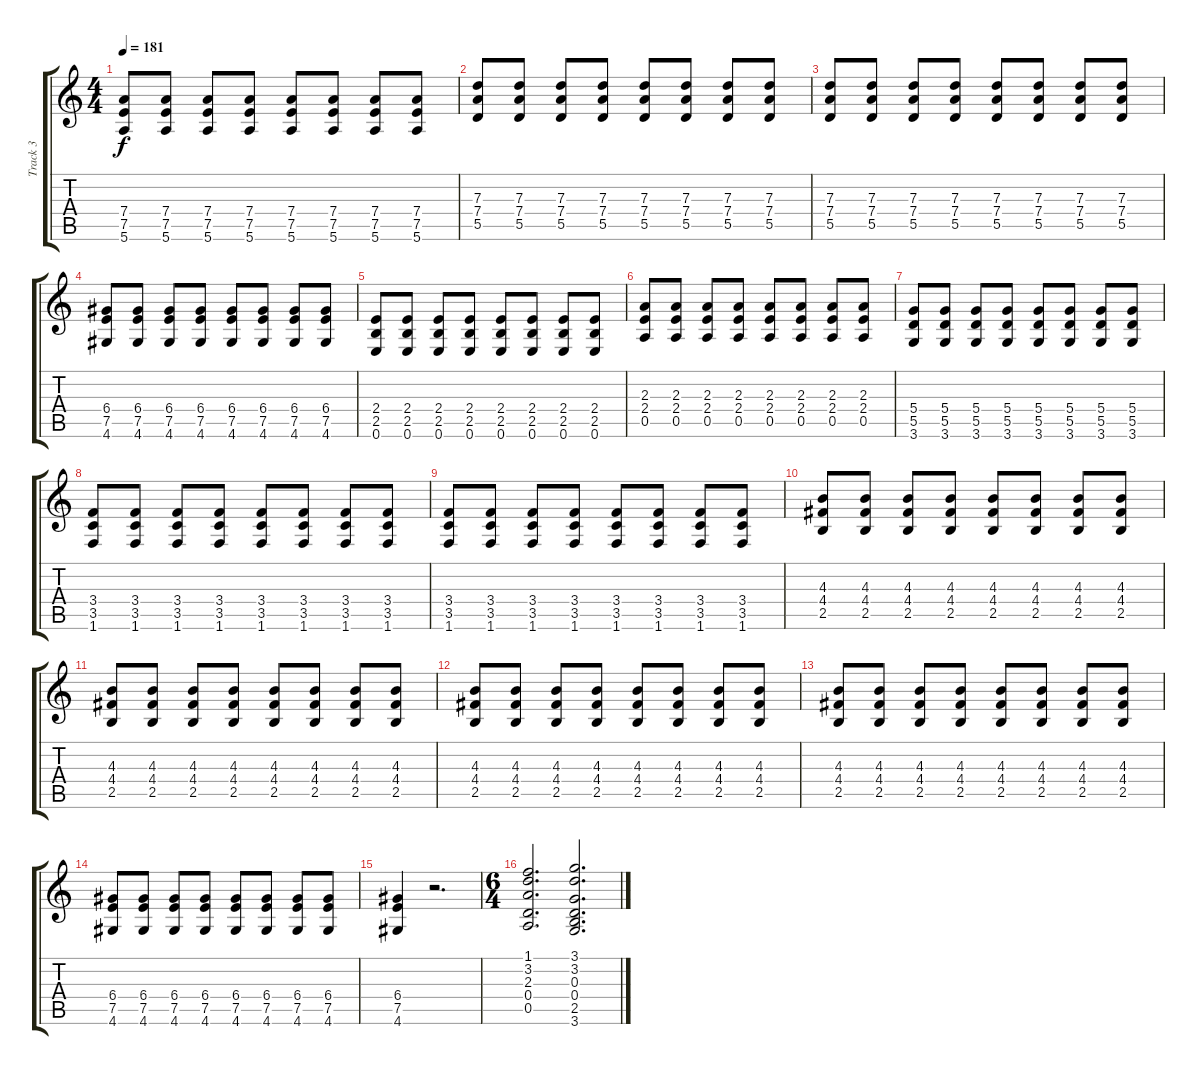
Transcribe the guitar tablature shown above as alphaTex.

\track ("Track 3" "Track 3") {instrument distortionguitar}
\staff {score tabs}
\tuning (E4 B3 G3 D3 A2 E2) {hide}
\ts (4 4)
\tempo 181
\clef g2
\ks c
(7.4 7.5 5.6).8{dy f} (7.4 7.5 5.6).8 (7.4 7.5 5.6).8 (7.4 7.5 5.6).8 (7.4 7.5 5.6).8 (7.4 7.5 5.6).8 (7.4 7.5 5.6).8 (7.4 7.5 5.6).8 |
(7.3 7.4 5.5).8 (7.3 7.4 5.5).8 (7.3 7.4 5.5).8 (7.3 7.4 5.5).8 (7.3 7.4 5.5).8 (7.3 7.4 5.5).8 (7.3 7.4 5.5).8 (7.3 7.4 5.5).8 |
(7.3 7.4 5.5).8 (7.3 7.4 5.5).8 (7.3 7.4 5.5).8 (7.3 7.4 5.5).8 (7.3 7.4 5.5).8 (7.3 7.4 5.5).8 (7.3 7.4 5.5).8 (7.3 7.4 5.5).8 |
(6.4 7.5 4.6).8 (6.4 7.5 4.6).8 (6.4 7.5 4.6).8 (6.4 7.5 4.6).8 (6.4 7.5 4.6).8 (6.4 7.5 4.6).8 (6.4 7.5 4.6).8 (6.4 7.5 4.6).8 |
(2.4 2.5 0.6).8 (2.4 2.5 0.6).8 (2.4 2.5 0.6).8 (2.4 2.5 0.6).8 (2.4 2.5 0.6).8 (2.4 2.5 0.6).8 (2.4 2.5 0.6).8 (2.4 2.5 0.6).8 |
(2.3 2.4 0.5).8 (2.3 2.4 0.5).8 (2.3 2.4 0.5).8 (2.3 2.4 0.5).8 (2.3 2.4 0.5).8 (2.3 2.4 0.5).8 (2.3 2.4 0.5).8 (2.3 2.4 0.5).8 |
(5.4 5.5 3.6).8 (5.4 5.5 3.6).8 (5.4 5.5 3.6).8 (5.4 5.5 3.6).8 (5.4 5.5 3.6).8 (5.4 5.5 3.6).8 (5.4 5.5 3.6).8 (5.4 5.5 3.6).8 |
(3.4 3.5 1.6).8 (3.4 3.5 1.6).8 (3.4 3.5 1.6).8 (3.4 3.5 1.6).8 (3.4 3.5 1.6).8 (3.4 3.5 1.6).8 (3.4 3.5 1.6).8 (3.4 3.5 1.6).8 |
(3.4 3.5 1.6).8 (3.4 3.5 1.6).8 (3.4 3.5 1.6).8 (3.4 3.5 1.6).8 (3.4 3.5 1.6).8 (3.4 3.5 1.6).8 (3.4 3.5 1.6).8 (3.4 3.5 1.6).8 |
(4.3 4.4 2.5).8 (4.3 4.4 2.5).8 (4.3 4.4 2.5).8 (4.3 4.4 2.5).8 (4.3 4.4 2.5).8 (4.3 4.4 2.5).8 (4.3 4.4 2.5).8 (4.3 4.4 2.5).8 |
(4.3 4.4 2.5).8 (4.3 4.4 2.5).8 (4.3 4.4 2.5).8 (4.3 4.4 2.5).8 (4.3 4.4 2.5).8 (4.3 4.4 2.5).8 (4.3 4.4 2.5).8 (4.3 4.4 2.5).8 |
(4.3 4.4 2.5).8 (4.3 4.4 2.5).8 (4.3 4.4 2.5).8 (4.3 4.4 2.5).8 (4.3 4.4 2.5).8 (4.3 4.4 2.5).8 (4.3 4.4 2.5).8 (4.3 4.4 2.5).8 |
(4.3 4.4 2.5).8 (4.3 4.4 2.5).8 (4.3 4.4 2.5).8 (4.3 4.4 2.5).8 (4.3 4.4 2.5).8 (4.3 4.4 2.5).8 (4.3 4.4 2.5).8 (4.3 4.4 2.5).8 |
(6.4 7.5 4.6).8 (6.4 7.5 4.6).8 (6.4 7.5 4.6).8 (6.4 7.5 4.6).8 (6.4 7.5 4.6).8 (6.4 7.5 4.6).8 (6.4 7.5 4.6).8 (6.4 7.5 4.6).8 |
(6.4 7.5 4.6).4 r.2{d} |
\ts (6 4)
(1.1 3.2 2.3 0.4 0.5).2{d} (3.1 3.2 0.3 0.4 2.5 3.6).2{d}
